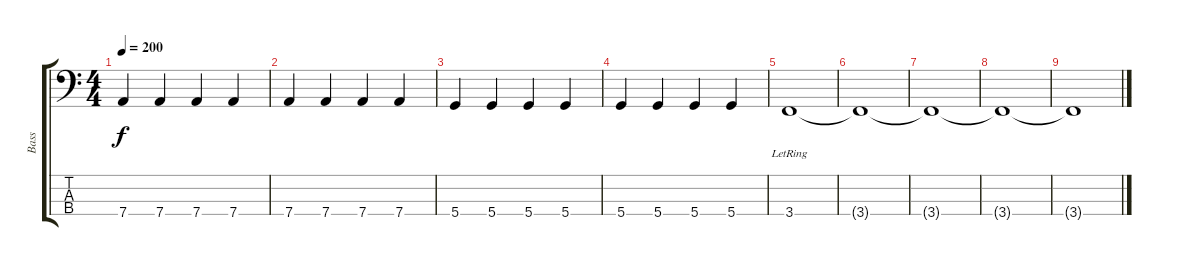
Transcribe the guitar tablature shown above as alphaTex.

\track ("Bass" "Bass") {instrument electricbassfinger}
\staff {score tabs}
\tuning (G2 D2 A1 D1) {hide}
\ts (4 4)
\tempo 200
\clef f4
\ks c
7.4.4{dy f} 7.4.4 7.4.4 7.4.4 |
7.4.4 7.4.4 7.4.4 7.4.4 |
5.4.4 5.4.4 5.4.4 5.4.4 |
5.4.4 5.4.4 5.4.4 5.4.4 |
3.4{lr}.1 |
3.4{t}.1 |
3.4{t}.1 |
3.4{t}.1 |
3.4{t}.1
